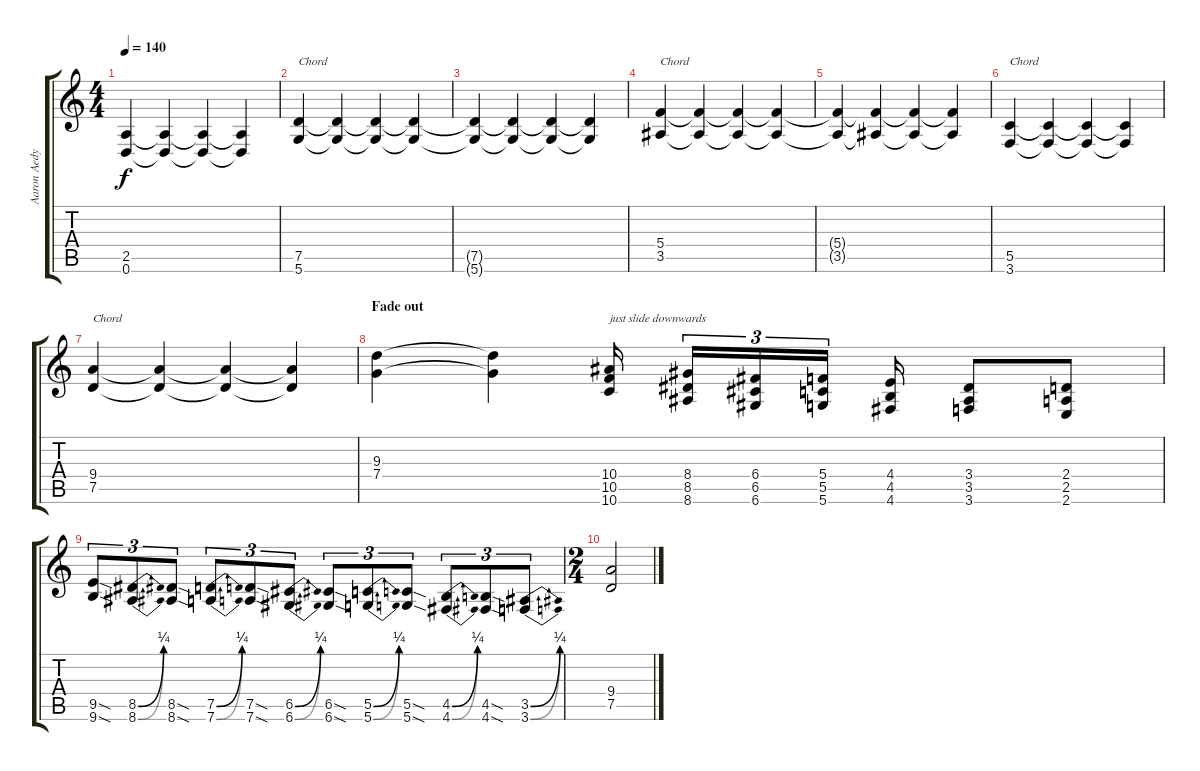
\track ("Aaron Aedy" "Aaron Aedy") {instrument overdrivenguitar}
\staff {score tabs}
\tuning (D4 A3 F3 C3 G2 D2) {hide}
\ts (4 4)
\tempo 140
\clef g2
\ks c
(2.5{t} 0.6{t}).4{dy f} (2.5{t} 0.6{t}).4 (2.5{t} 0.6{t}).4 (2.5{t} 0.6{t}).4 |
(7.5 5.6).4{txt "Chord"} (7.5{t} 5.6{t}).4 (7.5{t} 5.6{t}).4 (7.5{t} 5.6{t}).4 |
(7.5{t} 5.6{t}).4 (7.5{t} 5.6{t}).4 (7.5{t} 5.6{t}).4 (7.5{t} 5.6{t}).4 |
(5.4 3.5).4{txt "Chord"} (5.4{t} 3.5{t}).4 (5.4{t} 3.5{t}).4 (5.4{t} 3.5{t}).4 |
(5.4{t} 3.5{t}).4 (5.4{t} 3.5{t}).4 (5.4{t} 3.5{t}).4 (5.4{t} 3.5{t}).4 |
(5.5 3.6).4{txt "Chord"} (5.5{t} 3.6{t}).4 (5.5{t} 3.6{t}).4 (5.5{t} 3.6{t}).4 |
(9.4 7.5).4{txt "Chord"} (9.4{t} 7.5{t}).4 (9.4{t} 7.5{t}).4 (9.4{t} 7.5{t}).4 |
\section ("" "Fade out")
(9.3 7.4).4 (9.3{t} 7.4{t}).4 (10.4 10.5 10.6).16{txt "just slide downwards" volume 13 instrument guitarfretnoise} (8.4 8.5 8.6).16{tu (3 2)} (6.4 6.5 6.6).16{tu (3 2)} (5.4 5.5 5.6).16{tu (3 2)} (4.4 4.5 4.6).16 (3.4 3.5 3.6).8 (2.4 2.5 2.6).8 |
(9.5{sod} 9.6{sod}).8{tu (3 2)} (8.5{be (bend 0 0 60 1)} 8.6{be (bend 0 0 60 1)}).8{tu (3 2)} (8.5{sod} 8.6{sod}).8{tu (3 2)} (7.5{be (bend 0 0 60 1)} 7.6{be (bend 0 0 60 1)}).8{tu (3 2)} (7.5{sod} 7.6{sod}).8{tu (3 2)} (6.5{be (bend 0 0 60 1)} 6.6{be (bend 0 0 60 1)}).8{tu (3 2)} (6.5{sod} 6.6{sod}).8{tu (3 2)} (5.5{be (bend 0 0 60 1)} 5.6{be (bend 0 0 60 1)}).8{tu (3 2)} (5.5{sod} 5.6{sod}).8{tu (3 2)} (4.5{be (bend 0 0 60 1)} 4.6{be (bend 0 0 60 1)}).8{tu (3 2)} (4.5{sod} 4.6{sod}).8{tu (3 2)} (3.5{be (bend 0 0 60 1)} 3.6{be (bend 0 0 60 1)}).8{tu (3 2)} |
\ts (2 4)
(9.4 7.5).2{instrument overdrivenguitar}
